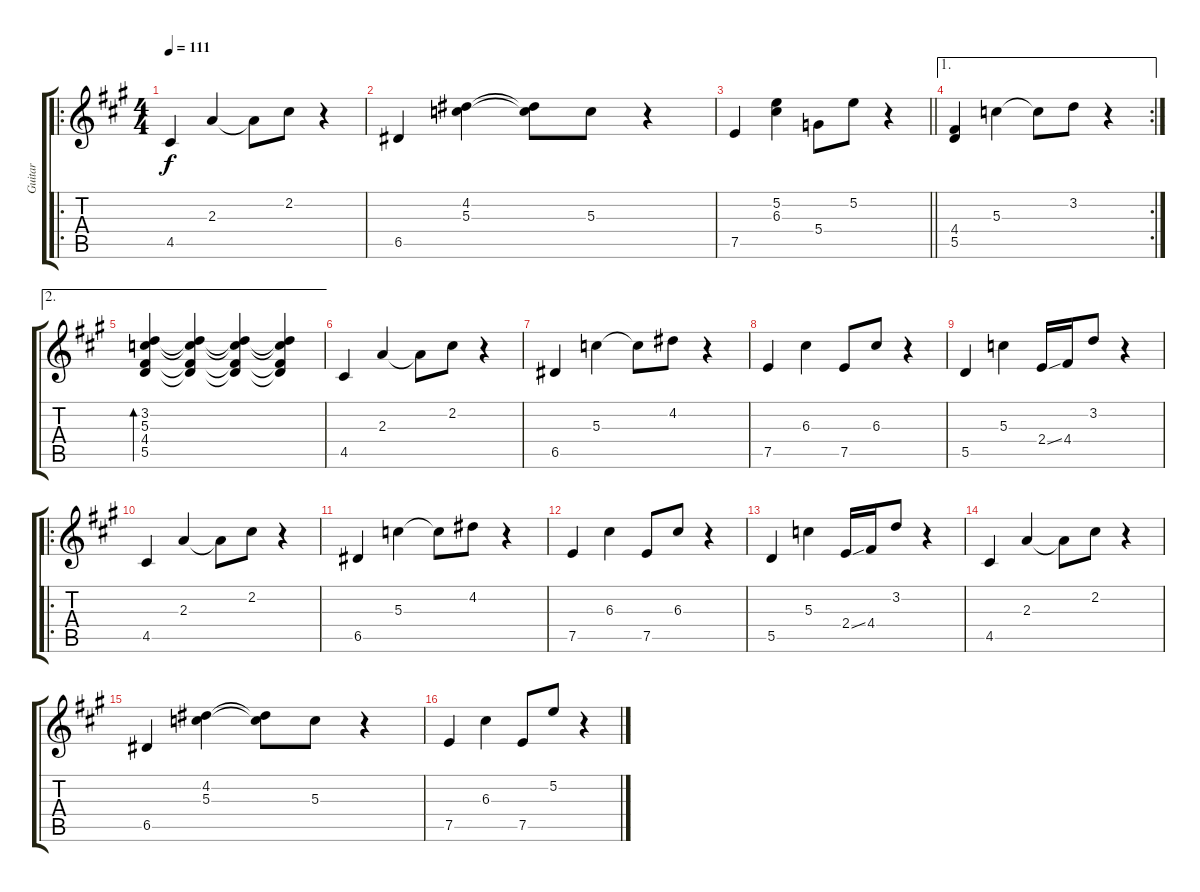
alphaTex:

\track ("Guitar" "Guitar") {instrument overdrivenguitar}
\staff {score tabs}
\tuning (E4 B3 G3 D3 A2 E2) {hide}
\ro
\ts (4 4)
\tempo 111
\clef g2
\ks a
4.5.4{dy f instrument overdrivenguitar} 2.3.4 2.3{t}.8 2.2.8 r.4 |
6.5.4 (4.2 5.3).4 (4.2{t} 5.3{t}).8 5.3.8 r.4 |
\barLineRight lightlight
7.5.4 (5.2 6.3).4 5.4.8 5.2.8 r.4 |
\ae 1
\rc 2
(4.4 5.5).4 5.3.4 5.3{t}.8 3.2.8 r.4 |
\ae 2
(3.2 5.3 4.4 5.5).4{bd 60} (3.2{t} 5.3{t} 4.4{t} 5.5{t}).4 (3.2{t} 5.3{t} 4.4{t} 5.5{t}).4 (3.2{t} 5.3{t} 4.4{t} 5.5{t}).4 |
4.5.4 2.3.4 2.3{t}.8 2.2.8 r.4 |
6.5.4 5.3.4 5.3{t}.8 4.2.8 r.4 |
7.5.4 6.3.4 7.5.8 6.3.8 r.4 |
5.5.4 5.3.4 2.4{ss}.16 4.4.16 3.2.8 r.4 |
\ro
4.5.4 2.3.4 2.3{t}.8 2.2.8 r.4 |
6.5.4 5.3.4 5.3{t}.8 4.2.8 r.4 |
7.5.4 6.3.4 7.5.8 6.3.8 r.4 |
5.5.4 5.3.4 2.4{ss}.16 4.4.16 3.2.8 r.4 |
4.5.4 2.3.4 2.3{t}.8 2.2.8 r.4 |
6.5.4 (4.2 5.3).4 (4.2{t} 5.3{t}).8 5.3.8 r.4 |
7.5.4 6.3.4 7.5.8 5.2.8 r.4
